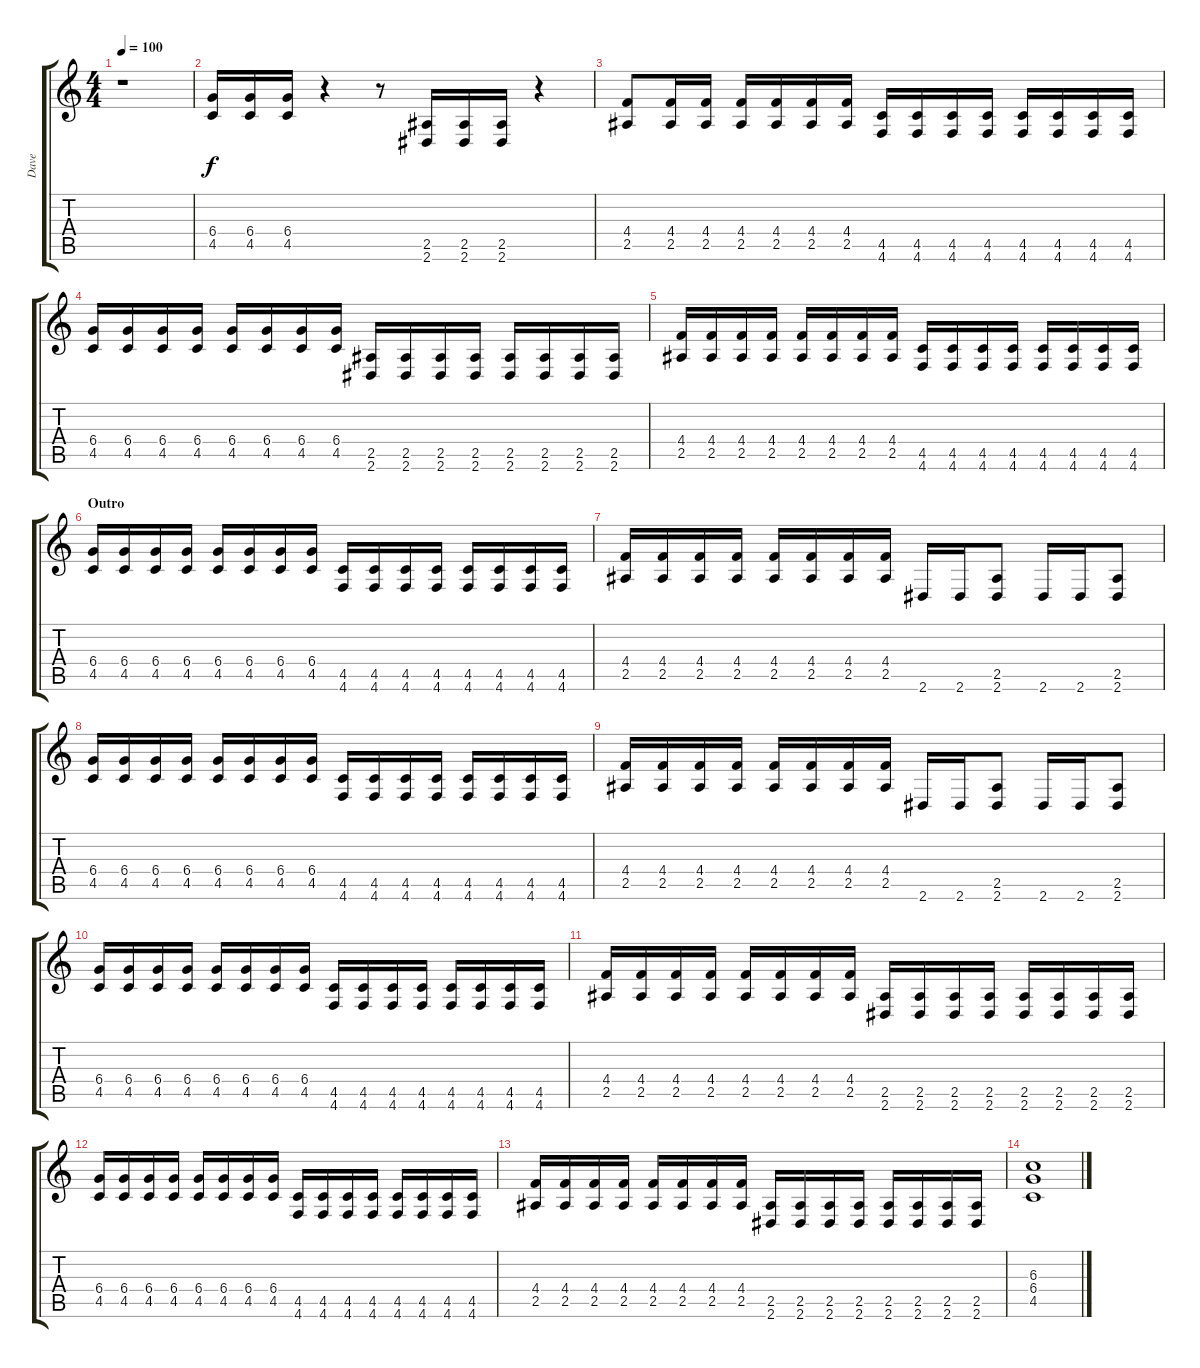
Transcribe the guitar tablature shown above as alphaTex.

\track ("Dave" "Dave") {instrument distortionguitar}
\staff {score tabs}
\tuning (Eb4 Bb3 Gb3 Db3 Ab2 Db2) {hide}
\ts (4 4)
\tempo 100
\clef g2
\ks c
r.1{dy f} |
(6.4 4.5).16 (6.4 4.5).16 (6.4 4.5).16 r.4 r.8 (2.5 2.6).16 (2.5 2.6).16 (2.5 2.6).16 r.4 |
(4.4 2.5).8 (4.4 2.5).16 (4.4 2.5).16 (4.4 2.5).16 (4.4 2.5).16 (4.4 2.5).16 (4.4 2.5).16 (4.5 4.6).16 (4.5 4.6).16 (4.5 4.6).16 (4.5 4.6).16 (4.5 4.6).16 (4.5 4.6).16 (4.5 4.6).16 (4.5 4.6).16 |
(6.4 4.5).16 (6.4 4.5).16 (6.4 4.5).16 (6.4 4.5).16 (6.4 4.5).16 (6.4 4.5).16 (6.4 4.5).16 (6.4 4.5).16 (2.5 2.6).16 (2.5 2.6).16 (2.5 2.6).16 (2.5 2.6).16 (2.5 2.6).16 (2.5 2.6).16 (2.5 2.6).16 (2.5 2.6).16 |
(4.4 2.5).16 (4.4 2.5).16 (4.4 2.5).16 (4.4 2.5).16 (4.4 2.5).16 (4.4 2.5).16 (4.4 2.5).16 (4.4 2.5).16 (4.5 4.6).16 (4.5 4.6).16 (4.5 4.6).16 (4.5 4.6).16 (4.5 4.6).16 (4.5 4.6).16 (4.5 4.6).16 (4.5 4.6).16 |
\section ("" "Outro")
(6.4 4.5).16 (6.4 4.5).16 (6.4 4.5).16 (6.4 4.5).16 (6.4 4.5).16 (6.4 4.5).16 (6.4 4.5).16 (6.4 4.5).16 (4.5 4.6).16 (4.5 4.6).16 (4.5 4.6).16 (4.5 4.6).16 (4.5 4.6).16 (4.5 4.6).16 (4.5 4.6).16 (4.5 4.6).16 |
(4.4 2.5).16 (4.4 2.5).16 (4.4 2.5).16 (4.4 2.5).16 (4.4 2.5).16 (4.4 2.5).16 (4.4 2.5).16 (4.4 2.5).16 2.6.16 2.6.16 (2.5 2.6).8 2.6.16 2.6.16 (2.5 2.6).8 |
(6.4 4.5).16 (6.4 4.5).16 (6.4 4.5).16 (6.4 4.5).16 (6.4 4.5).16 (6.4 4.5).16 (6.4 4.5).16 (6.4 4.5).16 (4.5 4.6).16 (4.5 4.6).16 (4.5 4.6).16 (4.5 4.6).16 (4.5 4.6).16 (4.5 4.6).16 (4.5 4.6).16 (4.5 4.6).16 |
(4.4 2.5).16 (4.4 2.5).16 (4.4 2.5).16 (4.4 2.5).16 (4.4 2.5).16 (4.4 2.5).16 (4.4 2.5).16 (4.4 2.5).16 2.6.16 2.6.16 (2.5 2.6).8 2.6.16 2.6.16 (2.5 2.6).8 |
(6.4 4.5).16 (6.4 4.5).16 (6.4 4.5).16 (6.4 4.5).16 (6.4 4.5).16 (6.4 4.5).16 (6.4 4.5).16 (6.4 4.5).16 (4.5 4.6).16 (4.5 4.6).16 (4.5 4.6).16 (4.5 4.6).16 (4.5 4.6).16 (4.5 4.6).16 (4.5 4.6).16 (4.5 4.6).16 |
(4.4 2.5).16 (4.4 2.5).16 (4.4 2.5).16 (4.4 2.5).16 (4.4 2.5).16 (4.4 2.5).16 (4.4 2.5).16 (4.4 2.5).16 (2.5 2.6).16 (2.5 2.6).16 (2.5 2.6).16 (2.5 2.6).16 (2.5 2.6).16 (2.5 2.6).16 (2.5 2.6).16 (2.5 2.6).16 |
(6.4 4.5).16 (6.4 4.5).16 (6.4 4.5).16 (6.4 4.5).16 (6.4 4.5).16 (6.4 4.5).16 (6.4 4.5).16 (6.4 4.5).16 (4.5 4.6).16 (4.5 4.6).16 (4.5 4.6).16 (4.5 4.6).16 (4.5 4.6).16 (4.5 4.6).16 (4.5 4.6).16 (4.5 4.6).16 |
(4.4 2.5).16 (4.4 2.5).16 (4.4 2.5).16 (4.4 2.5).16 (4.4 2.5).16 (4.4 2.5).16 (4.4 2.5).16 (4.4 2.5).16 (2.5 2.6).16 (2.5 2.6).16 (2.5 2.6).16 (2.5 2.6).16 (2.5 2.6).16 (2.5 2.6).16 (2.5 2.6).16 (2.5 2.6).16 |
(6.3 6.4 4.5).1
